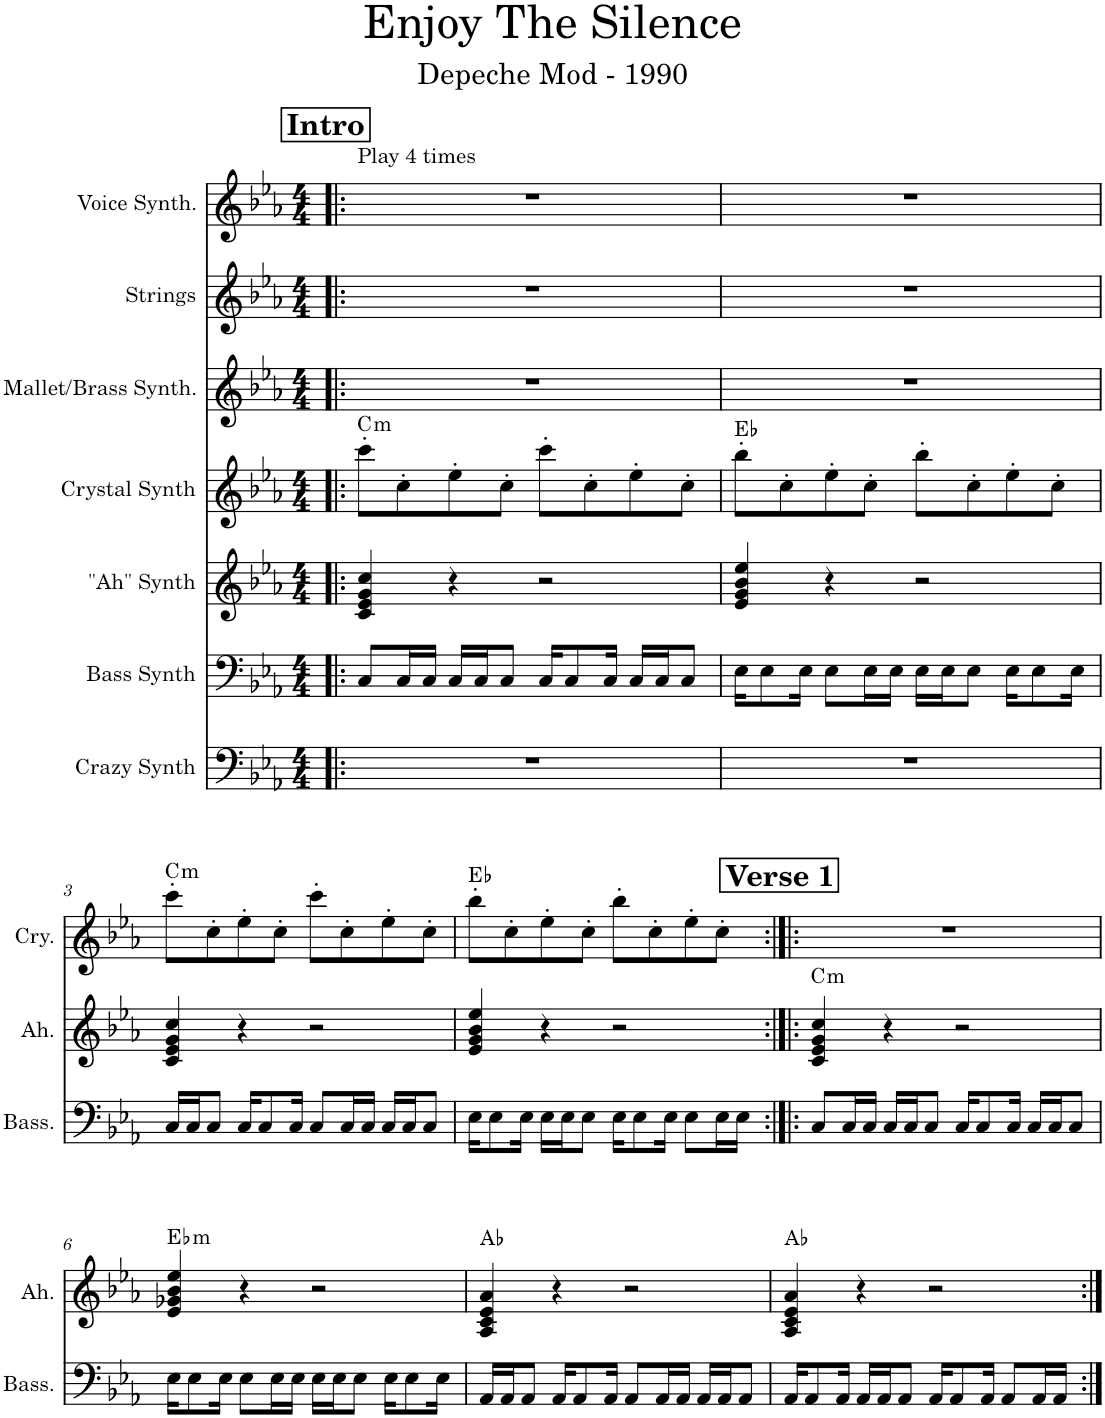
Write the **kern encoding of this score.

**kern	**kern	**kern	**harte	**kern	**harte	**kern	**kern	**kern
*part7	*part6	*part5	*part5	*part4	*part4	*part3	*part2	*part1
*staff7	*staff6	*staff5	*	*staff4	*	*staff3	*staff2	*staff1
*I"Crazy Synth	*I"Bass Synth	*I"&quot;Ah&quot; Synth	*	*I"Crystal Synth	*	*I"Mallet/Brass Synth.	*I"Strings	*I"Voice Synth.
*I'Cra.	*I'Bass.	*I'Ah.	*	*I'Cry.	*	*I'Mal.	*I'Str.	*I'Voi.
*clefF4	*clefF4	*clefG2	*	*clefG2	*	*clefG2	*clefG2	*clefG2
*k[b-e-a-]	*k[b-e-a-]	*k[b-e-a-]	*	*k[b-e-a-]	*	*k[b-e-a-]	*k[b-e-a-]	*k[b-e-a-]
*M4/4	*M4/4	*M4/4	*	*M4/4	*	*M4/4	*M4/4	*M4/4
!!LO:REH:place=s1:a:B:cj:fs=14:t=Intro
=1!|:	=1!|:	=1!|:	=1!|:	=1!|:	=1!|:	=1!|:	=1!|:	=1!|:
!	!	!	!	!	!LO:H:kt=m	!	!	!LO:TX:a:t=Play 4 times
1r	8C/L	4c/ 4e-/ 4g/ 4cc/	.	8ccc'\L	C:min	1r	1r	1r
.	16C/L	.	.	8cc'\	.	.	.	.
.	16C/JJ	.	.	.	.	.	.	.
.	16C/LL	4r	.	8ee-'\	.	.	.	.
.	16C/J	.	.	.	.	.	.	.
.	8C/J	.	.	8cc'\J	.	.	.	.
.	16C/KL	2r	.	8ccc'\L	.	.	.	.
.	8C/	.	.	.	.	.	.	.
.	.	.	.	8cc'\	.	.	.	.
.	16C/Jk	.	.	.	.	.	.	.
.	16C/LL	.	.	8ee-'\	.	.	.	.
.	16C/J	.	.	.	.	.	.	.
.	8C/J	.	.	8cc'\J	.	.	.	.
=2	=2	=2	=2	=2	=2	=2	=2	=2
1r	16E-\KL	4e-/ 4g/ 4b-/ 4ee-/	.	8bb-'\L	Eb:maj	1r	1r	1r
.	8E-\	.	.	.	.	.	.	.
.	.	.	.	8cc'\	.	.	.	.
.	16E-\Jk	.	.	.	.	.	.	.
.	8E-\L	4r	.	8ee-'\	.	.	.	.
.	16E-\L	.	.	8cc'\J	.	.	.	.
.	16E-\JJ	.	.	.	.	.	.	.
.	16E-\LL	2r	.	8bb-'\L	.	.	.	.
.	16E-\J	.	.	.	.	.	.	.
.	8E-\J	.	.	8cc'\	.	.	.	.
.	16E-\KL	.	.	8ee-'\	.	.	.	.
.	8E-\	.	.	.	.	.	.	.
.	.	.	.	8cc'\J	.	.	.	.
.	16E-\Jk	.	.	.	.	.	.	.
!!LO:LB:g=z
=3	=3	=3	=3	=3	=3	=3	=3	=3
!	!	!	!	!	!LO:H:kt=m	!	!	!
1r	16C/LL	4c/ 4e-/ 4g/ 4cc/	.	8ccc'\L	C:min	1r	1r	1r
.	16C/J	.	.	.	.	.	.	.
.	8C/J	.	.	8cc'\	.	.	.	.
.	16C/KL	4r	.	8ee-'\	.	.	.	.
.	8C/	.	.	.	.	.	.	.
.	.	.	.	8cc'\J	.	.	.	.
.	16C/Jk	.	.	.	.	.	.	.
.	8C/L	2r	.	8ccc'\L	.	.	.	.
.	16C/L	.	.	8cc'\	.	.	.	.
.	16C/JJ	.	.	.	.	.	.	.
.	16C/LL	.	.	8ee-'\	.	.	.	.
.	16C/J	.	.	.	.	.	.	.
.	8C/J	.	.	8cc'\J	.	.	.	.
=4	=4	=4	=4	=4	=4	=4	=4	=4
1r	16E-\KL	4e-/ 4g/ 4b-/ 4ee-/	.	8bb-'\L	Eb:maj	1r	1r	1r
.	8E-\	.	.	.	.	.	.	.
.	.	.	.	8cc'\	.	.	.	.
.	16E-\Jk	.	.	.	.	.	.	.
.	16E-\LL	4r	.	8ee-'\	.	.	.	.
.	16E-\J	.	.	.	.	.	.	.
.	8E-\J	.	.	8cc'\J	.	.	.	.
.	16E-\KL	2r	.	8bb-'\L	.	.	.	.
.	8E-\	.	.	.	.	.	.	.
.	.	.	.	8cc'\	.	.	.	.
.	16E-\Jk	.	.	.	.	.	.	.
.	8E-\L	.	.	8ee-'\	.	.	.	.
.	16E-\L	.	.	8cc'\J	.	.	.	.
.	16E-\JJ	.	.	.	.	.	.	.
!!LO:REH:place=s1:a:B:cj:fs=14:t=Verse 1
=5:|!|:	=5:|!|:	=5:|!|:	=5:|!|:	=5:|!|:	=5:|!|:	=5:|!|:	=5:|!|:	=5:|!|:
!	!	!	!LO:H:kt=m	!	!	!	!	!
1r	8C/L	4c/ 4e-/ 4g/ 4cc/	C:min	1r	.	1r	1r	1r
.	16C/L	.	.	.	.	.	.	.
.	16C/JJ	.	.	.	.	.	.	.
.	16C/LL	4r	.	.	.	.	.	.
.	16C/J	.	.	.	.	.	.	.
.	8C/J	.	.	.	.	.	.	.
.	16C/KL	2r	.	.	.	.	.	.
.	8C/	.	.	.	.	.	.	.
.	16C/Jk	.	.	.	.	.	.	.
.	16C/LL	.	.	.	.	.	.	.
.	16C/J	.	.	.	.	.	.	.
.	8C/J	.	.	.	.	.	.	.
!!LO:LB:g=z
=6	=6	=6	=6	=6	=6	=6	=6	=6
!	!	!	!LO:H:kt=m	!	!	!	!	!
1r	16E-\KL	4e-/ 4g-X/ 4b-/ 4ee-/	Eb:min	1r	.	1r	1r	1r
.	8E-\	.	.	.	.	.	.	.
.	16E-\Jk	.	.	.	.	.	.	.
.	8E-\L	4r	.	.	.	.	.	.
.	16E-\L	.	.	.	.	.	.	.
.	16E-\JJ	.	.	.	.	.	.	.
.	16E-\LL	2r	.	.	.	.	.	.
.	16E-\J	.	.	.	.	.	.	.
.	8E-\J	.	.	.	.	.	.	.
.	16E-\KL	.	.	.	.	.	.	.
.	8E-\	.	.	.	.	.	.	.
.	16E-\Jk	.	.	.	.	.	.	.
=7	=7	=7	=7	=7	=7	=7	=7	=7
1r	16AA-/LL	4A-/ 4c/ 4e-/ 4a-/	Ab:maj	1r	.	1r	1r	1r
.	16AA-/J	.	.	.	.	.	.	.
.	8AA-/J	.	.	.	.	.	.	.
.	16AA-/KL	4r	.	.	.	.	.	.
.	8AA-/	.	.	.	.	.	.	.
.	16AA-/Jk	.	.	.	.	.	.	.
.	8AA-/L	2r	.	.	.	.	.	.
.	16AA-/L	.	.	.	.	.	.	.
.	16AA-/JJ	.	.	.	.	.	.	.
.	16AA-/LL	.	.	.	.	.	.	.
.	16AA-/J	.	.	.	.	.	.	.
.	8AA-/J	.	.	.	.	.	.	.
=8	=8	=8	=8	=8	=8	=8	=8	=8
1r	16AA-/KL	4A-/ 4c/ 4e-/ 4a-/	Ab:maj	1r	.	1r	1r	1r
.	8AA-/	.	.	.	.	.	.	.
.	16AA-/Jk	.	.	.	.	.	.	.
.	16AA-/LL	4r	.	.	.	.	.	.
.	16AA-/J	.	.	.	.	.	.	.
.	8AA-/J	.	.	.	.	.	.	.
.	16AA-/KL	2r	.	.	.	.	.	.
.	8AA-/	.	.	.	.	.	.	.
.	16AA-/Jk	.	.	.	.	.	.	.
.	8AA-/L	.	.	.	.	.	.	.
.	16AA-/L	.	.	.	.	.	.	.
.	16AA-/JJ	.	.	.	.	.	.	.
=:|!	=:|!	=:|!	=:|!	=:|!	=:|!	=:|!	=:|!	=:|!
*-	*-	*-	*-	*-	*-	*-	*-	*-
